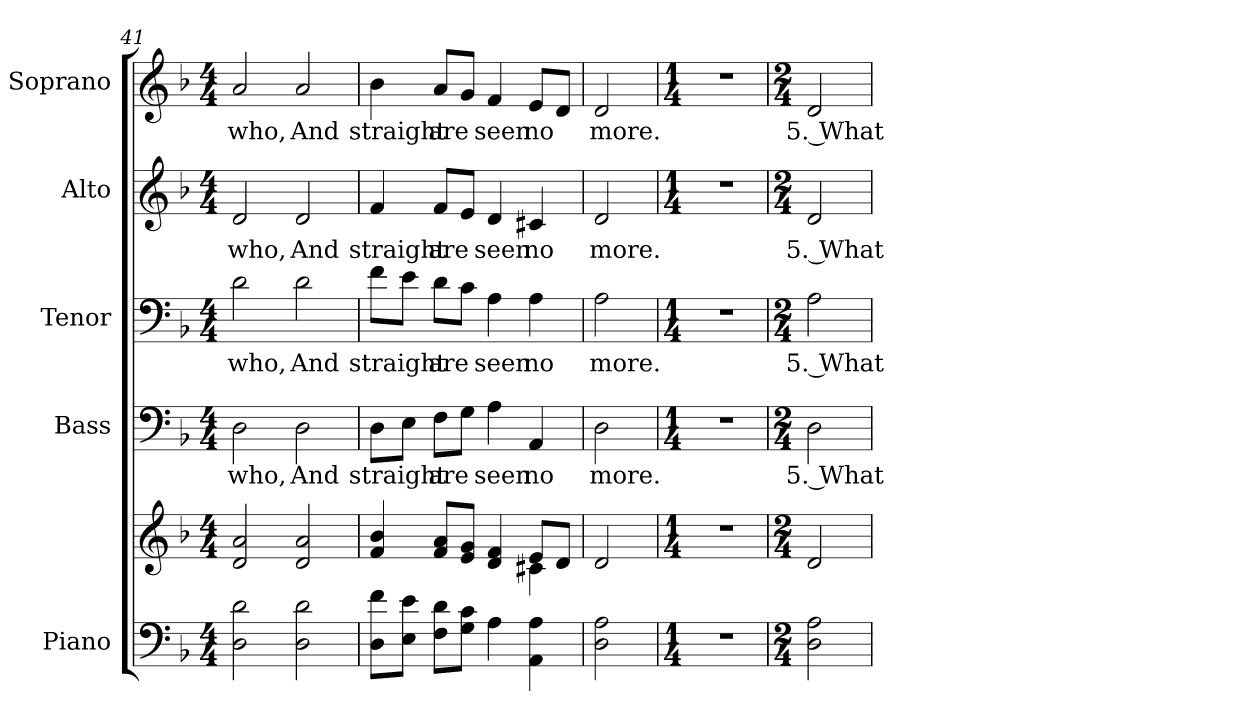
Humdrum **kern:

**kern	**kern	**kern	**text	**kern	**text	**kern	**text	**kern	**text
*part5	*part5	*part4	*part4	*part3	*part3	*part2	*part2	*part1	*part1
*staff6	*staff5	*staff4	*staff4	*staff3	*staff3	*staff2	*staff2	*staff1	*staff1
*I"Piano	*	*I"Bass	*	*I"Tenor	*	*I"Alto	*	*I"Soprano	*
*I'Pno.	*	*I'B.	*	*I'T.	*	*I'A.	*	*I'S.	*
!!LO:LB:g=z
*clefF4	*clefG2	*clefF4	*	*clefF4	*	*clefG2	*	*clefG2	*
*k[b-]	*k[b-]	*k[b-]	*	*k[b-]	*	*k[b-]	*	*k[b-]	*
*F:	*F:	*F:	*	*F:	*	*F:	*	*F:	*
*M4/4	*M4/4	*M4/4	*	*M4/4	*	*M4/4	*	*M4/4	*
=41	=41	=41	=41	=41	=41	=41	=41	=41	=41
!	!	!	!LO:LY:b:color=#000000	!	!	!	!	!	!
!	!	!	!	!	!LO:LY:b:color=#000000	!	!	!	!
!	!	!	!	!	!	!	!LO:LY:b:color=#000000	!	!
!	!	!	!	!	!	!	!	!	!LO:LY:b:color=#000000
2Di\ 2di	2di/ 2ai	2Di\	who,	2di\	who,	2di/	who,	2ai/	who,
!	!	!	!LO:LY:b:color=#000000	!	!	!	!	!	!
!	!	!	!	!	!LO:LY:b:color=#000000	!	!	!	!
!	!	!	!	!	!	!	!LO:LY:b:color=#000000	!	!
!	!	!	!	!	!	!	!	!	!LO:LY:b:color=#000000
2Di\ 2di	2di/ 2ai	2Di\	And	2di\	And	2di/	And	2ai/	And
=42	=42	=42	=42	=42	=42	=42	=42	=42	=42
*	*^	*	*	*	*	*	*	*	*
!	!	!	!	!LO:LY:b:color=#000000	!	!	!	!	!	!
!	!	!	!	!	!	!LO:LY:b:color=#000000	!	!	!	!
!	!	!	!	!	!	!	!	!LO:LY:b:color=#000000	!	!
!	!	!	!	!	!	!	!	!	!	!LO:LY:b:color=#000000
8Di\ 8fiL	4fi/ 4b-i	2ryy	8Di\L	straight	8fi\L	straight	4fi/	straight	4b-i\	straight
8Ei\ 8eiJ	.	.	8Ei\J	.	8ei\J	.	.	.	.	.
!	!	!	!	!LO:LY:b:color=#000000	!	!	!	!	!	!
!	!	!	!	!	!	!LO:LY:b:color=#000000	!	!	!	!
!	!	!	!	!	!	!	!	!LO:LY:b:color=#000000	!	!
!	!	!	!	!	!	!	!	!	!	!LO:LY:b:color=#000000
8Fi\ 8diL	8fi/ 8aiL	.	8Fi\L	are	8di\L	are	8fi/L	are	8ai/L	are
8Gi\ 8ciJ	8ei/ 8giJ	.	8Gi\J	.	8ci\J	.	8ei/J	.	8gi/J	.
!	!	!	!	!LO:LY:b:color=#000000	!	!	!	!	!	!
!	!	!	!	!	!	!LO:LY:b:color=#000000	!	!	!	!
!	!	!	!	!	!	!	!	!LO:LY:b:color=#000000	!	!
!	!	!	!	!	!	!	!	!	!	!LO:LY:b:color=#000000
4Ai\	4di/ 4fi	4ryy	4Ai\	seen	4Ai\	seen	4di/	seen	4fi/	seen
!	!	!	!	!LO:LY:b:color=#000000	!	!	!	!	!	!
!	!	!	!	!	!	!LO:LY:b:color=#000000	!	!	!	!
!	!	!	!	!	!	!	!	!LO:LY:b:color=#000000	!	!
!	!	!	!	!	!	!	!	!	!	!LO:LY:b:color=#000000
4AAi\ 4Ai	8ei/L	4c#Xi\	4AAi/	no	4Ai\	no	4c#Xi/	no	8ei/L	no
.	8di/J	.	.	.	.	.	.	.	8di/J	.
*	*v	*v	*	*	*	*	*	*	*	*
=43	=43	=43	=43	=43	=43	=43	=43	=43	=43
!	!	!	!LO:LY:b:color=#000000	!	!	!	!	!	!
!	!	!	!	!	!LO:LY:b:color=#000000	!	!	!	!
!	!	!	!	!	!	!	!LO:LY:b:color=#000000	!	!
!	!	!	!	!	!	!	!	!	!LO:LY:b:color=#000000
2Di\ 2Ai	2di/	2Di\	more.	2Ai\	more.	2di/	more.	2di/	more.
=44	=44	=44	=44	=44	=44	=44	=44	=44	=44
*M1/4	*M1/4	*M1/4	*	*M1/4	*	*M1/4	*	*M1/4	*
!LO:N:vis=1	!LO:N:vis=1	!LO:N:vis=1	!	!LO:N:vis=1	!	!LO:N:vis=1	!	!LO:N:vis=1	!
4r	4r	4r	.	4r	.	4r	.	4r	.
!!LO:PB:g=z
=45	=45	=45	=45	=45	=45	=45	=45	=45	=45
*M2/4	*M2/4	*M2/4	*	*M2/4	*	*M2/4	*	*M2/4	*
!	!	!	!LO:LY:b:color=#000000	!	!	!	!	!	!
!	!	!	!	!	!LO:LY:b:color=#000000	!	!	!	!
!	!	!	!	!	!	!	!LO:LY:b:color=#000000	!	!
!	!	!	!	!	!	!	!	!	!LO:LY:b:color=#000000
2Di\ 2Ai	2di/	2Di\	5. What	2Ai\	5. What	2di/	5. What	2di/	5. What
=	=	=	=	=	=	=	=	=	=
*-	*-	*-	*-	*-	*-	*-	*-	*-	*-
